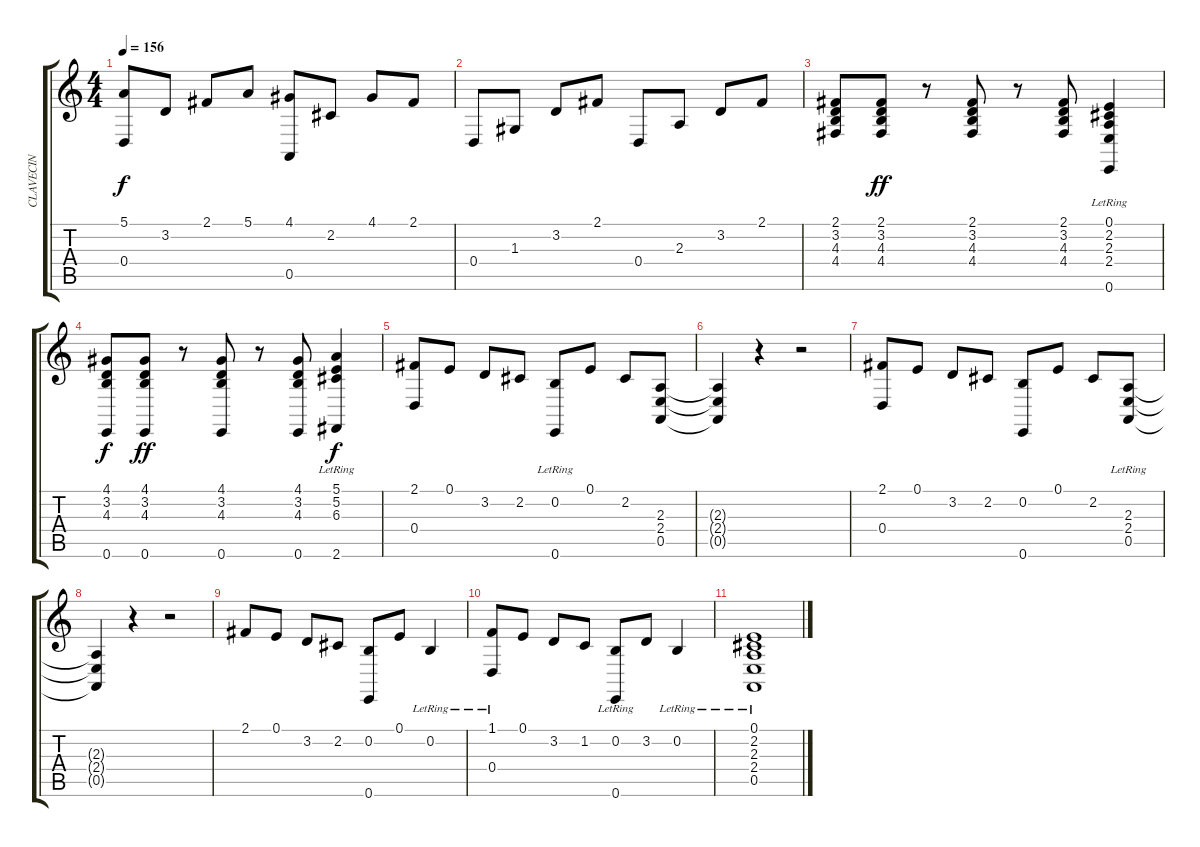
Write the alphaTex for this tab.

\track ("CLAVECIN" "CLAVECIN") {instrument harpsichord}
\staff {score tabs}
\tuning (E4 B3 G3 D3 A2 E2) {hide}
\ts (4 4)
\tempo 156
\clef g2
\ks c
(5.1 0.4).8{dy f} 3.2.8 2.1.8 5.1.8 (4.1 0.5).8 2.2.8 4.1.8 2.1.8 |
0.4.8 1.3.8 3.2.8 2.1.8 0.4.8 2.3.8 3.2.8 2.1.8 |
(2.1 3.2 4.3 4.4).8 (2.1 3.2 4.3 4.4).8{dy ff} r.8 (2.1 3.2 4.3 4.4).8 r.8 (2.1 3.2 4.3 4.4).8 (0.1 2.2 2.3 2.4 0.6{lr}).4 |
(4.1 3.2 4.3 0.6).8{dy f} (4.1 3.2 4.3 0.6).8{dy ff} r.8 (4.1 3.2 4.3 0.6).8 r.8 (4.1 3.2 4.3 0.6).8 (5.1 5.2 6.3 2.6{lr}).4{dy f} |
(2.1 0.4).8 0.1.8 3.2.8 2.2.8 (0.2 0.6{lr}).8 0.1.8 2.2.8 (2.3 2.4 0.5).8 |
(2.3{t} 2.4{t} 0.5{t}).4 r.4 r.2 |
(2.1 0.4).8 0.1.8 3.2.8 2.2.8 (0.2 0.6).8 0.1.8 2.2.8 (2.3{lr} 2.4{lr} 0.5{lr}).8 |
(2.3{t} 2.4{t} 0.5{t}).4 r.4 r.2 |
2.1.8 0.1.8 3.2.8 2.2.8 (0.2 0.6).8 0.1.8 0.2{lr}.4 |
(1.1 0.4{lr}).8 0.1.8 3.2.8 1.2.8 (0.2 0.6{lr}).8 3.2.8 0.2{lr}.4 |
(0.1{lr} 2.2{lr} 2.3{lr} 2.4{lr} 0.5{lr}).1
